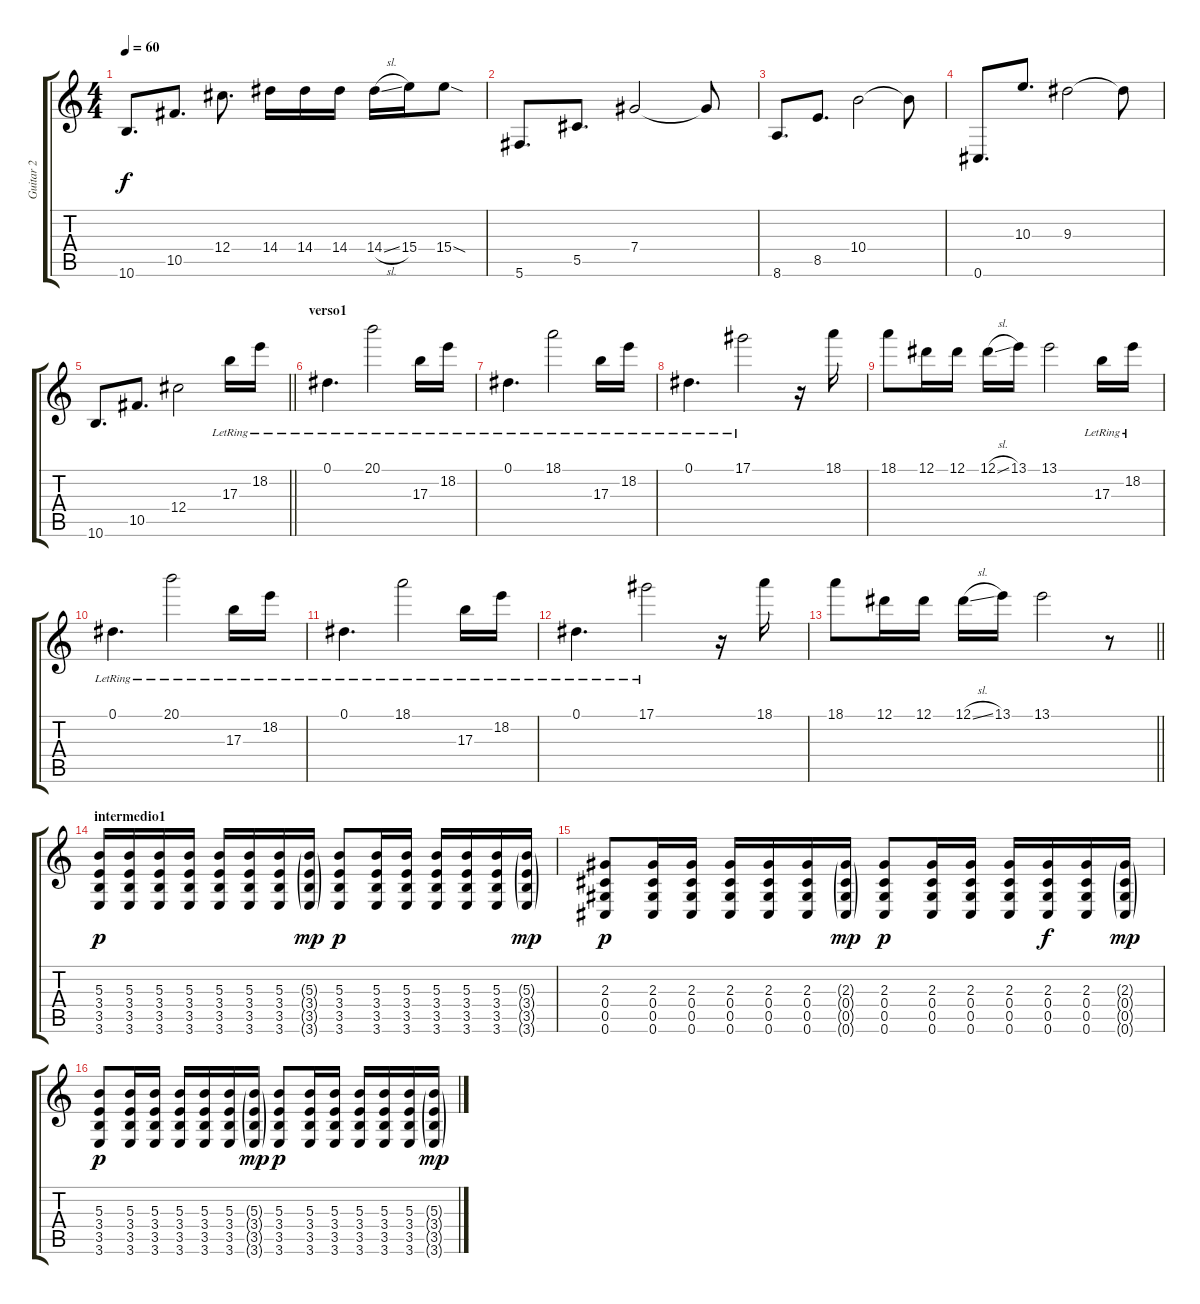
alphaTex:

\track ("Guitar 2" "Guitar 2") {instrument overdrivenguitar}
\staff {score tabs}
\tuning (Eb4 Bb3 Gb3 Db3 Ab2 Db2) {hide}
\ts (4 4)
\tempo 60
\clef g2
\ks c
10.6.8{d dy f} 10.5.8{d} 12.4.8{d} 14.4.16 14.4.16 14.4.16 14.4{sl}.16 15.4.16 15.4{sod}.8 |
5.6.8{d} 5.5.8{d} 7.4.2 7.4{t}.8 |
8.6.8{d} 8.5.8{d} 10.4.2 10.4{t}.8 |
0.6.8{d} 10.3.8{d} 9.3.2 9.3{t}.8 |
\barLineRight lightlight
10.6.8{d} 10.5.8{d} 12.4.2 17.3{lr}.16{instrument overdrivenguitar} 18.2{lr}.16 |
\section ("" "verso1")
0.1{lr}.4{d} 20.1{lr}.2 17.3{lr}.16 18.2{lr}.16 |
0.1{lr}.4{d} 18.1{lr}.2 17.3{lr}.16 18.2{lr}.16 |
0.1{lr}.4{d} 17.1{lr}.2 r.16 18.1.16 |
18.1.8 12.1.16 12.1.16 12.1{sl}.16 13.1.16 13.1.2 17.3{lr}.16 18.2{lr}.16 |
0.1{lr}.4{d} 20.1{lr}.2 17.3{lr}.16 18.2{lr}.16 |
0.1{lr}.4{d} 18.1{lr}.2 17.3{lr}.16 18.2{lr}.16 |
0.1{lr}.4{d} 17.1{lr}.2 r.16 18.1.16 |
\barLineRight lightlight
18.1.8 12.1.16 12.1.16 12.1{sl}.16 13.1.16 13.1.2 r.8 |
\section ("" "intermedio1")
(5.3 3.4 3.5 3.6).16{dy p volume 8} (5.3 3.4 3.5 3.6).16 (5.3 3.4 3.5 3.6).16 (5.3 3.4 3.5 3.6).16 (5.3 3.4 3.5 3.6).16 (5.3 3.4 3.5 3.6).16 (5.3 3.4 3.5 3.6).16 (5.3{g} 3.4{g} 3.5{g} 3.6{g}).16{dy mp} (5.3 3.4 3.5 3.6).8{dy p} (5.3 3.4 3.5 3.6).16 (5.3 3.4 3.5 3.6).16 (5.3 3.4 3.5 3.6).16 (5.3 3.4 3.5 3.6).16 (5.3 3.4 3.5 3.6).16 (5.3{g} 3.4{g} 3.5{g} 3.6{g}).16{dy mp} |
(2.3 0.4 0.5 0.6).8{dy p} (2.3 0.4 0.5 0.6).16 (2.3 0.4 0.5 0.6).16 (2.3 0.4 0.5 0.6).16 (2.3 0.4 0.5 0.6).16 (2.3 0.4 0.5 0.6).16 (2.3{g} 0.4{g} 0.5{g} 0.6{g}).16{dy mp} (2.3 0.4 0.5 0.6).8{dy p} (2.3 0.4 0.5 0.6).16 (2.3 0.4 0.5 0.6).16 (2.3 0.4 0.5 0.6).16 (2.3 0.4 0.5 0.6).16{dy f} (2.3 0.4 0.5 0.6).16 (2.3{g} 0.4{g} 0.5{g} 0.6{g}).16{dy mp} |
(5.3 3.4 3.5 3.6).8{dy p} (5.3 3.4 3.5 3.6).16 (5.3 3.4 3.5 3.6).16 (5.3 3.4 3.5 3.6).16 (5.3 3.4 3.5 3.6).16 (5.3 3.4 3.5 3.6).16 (5.3{g} 3.4{g} 3.5{g} 3.6{g}).16{dy mp} (5.3 3.4 3.5 3.6).8{dy p} (5.3 3.4 3.5 3.6).16 (5.3 3.4 3.5 3.6).16 (5.3 3.4 3.5 3.6).16 (5.3 3.4 3.5 3.6).16 (5.3 3.4 3.5 3.6).16 (5.3{g} 3.4{g} 3.5{g} 3.6{g}).16{dy mp}
